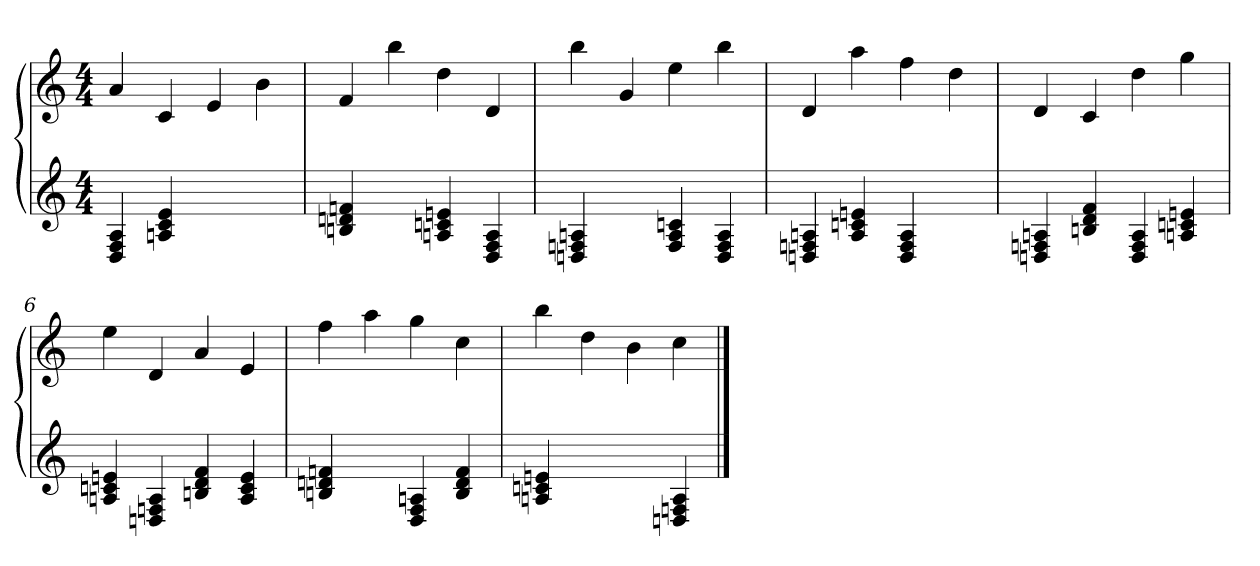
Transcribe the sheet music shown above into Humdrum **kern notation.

**kern	**kern
*part2	*part1
*staff2	*staff1
*clefG2	*clefG2
*k[]	*k[]
*C:	*C:
*M4/4	*M4/4
*MM100	*MM100
=1	=1
4D 4F 4A	4a
4An 4c 4e	4c
2ryy	4e
.	4b
=2	=2
4Bn 4dn 4fn	4f
4ryy	4bb
4An 4cn 4en	4dd
4D 4F 4A	4d
=3	=3
4Dn 4Fn 4An	4bb
4ryy	4g
4F 4A 4cn	4ee
4D 4F 4A	4bb
=4	=4
4Dn 4Fn 4An	4d
4A 4cn 4en	4aa
4D 4F 4A	4ff
4ryy	4dd
=5	=5
4Dn 4Fn 4An	4d
4Bn 4d 4f	4c
4D 4F 4A	4dd
4An 4cn 4en	4gg
=6	=6
4An 4cn 4en	4ee
4Dn 4Fn 4A	4d
4Bn 4d 4f	4a
4A 4c 4e	4e
=7	=7
4Bn 4dn 4fn	4ff
4ryy	4aa
4D 4F 4An	4gg
4B 4d 4f	4cc
=8	=8
4An 4cn 4en	4bb
2ryy	4dd
.	4b
4Dn 4Fn 4A	4cc
==	==
*-	*-
